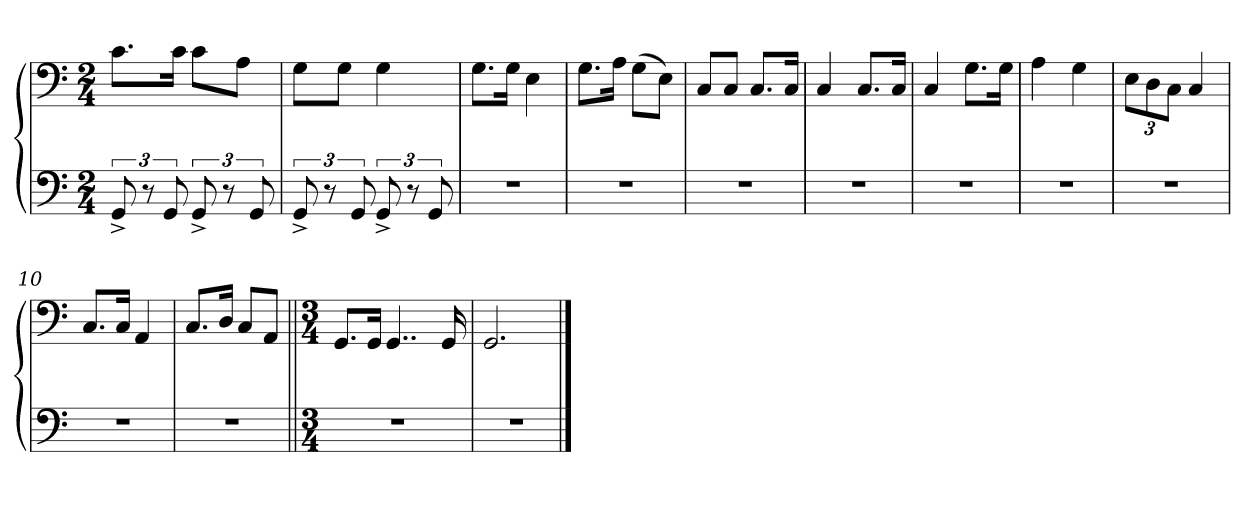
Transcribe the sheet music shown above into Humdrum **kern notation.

**kern	**kern
*part1	*part1
*staff2	*staff1
*clefF4	*clefF4
*k[]	*k[]
*M2/4	*M2/4
=1	=1
12GG^/	8.c\L
12r	.
12GG/	.
.	16c\Jk
12GG^/	8c\L
12r	.
.	8A\J
12GG/	.
=2	=2
12GG^/	8G\L
12r	.
.	8G\J
12GG/	.
12GG^/	4G\
12r	.
12GG/	.
=3	=3
2r	8.G\L
.	16G\Jk
.	4E\
=4	=4
2r	8.G\L
.	16A\Jk
.	(8G\L
.	8E\J)
=5	=5
2r	8C/L
.	8C/J
.	8.C/L
.	16C/Jk
=6	=6
2r	4C/
.	8.C/L
.	16C/Jk
=7	=7
2r	4C/
.	8.G\L
.	16G\Jk
=8	=8
2r	4A\
.	4G\
=9	=9
2r	12E\L
.	12D\
.	12C\J
.	4C/
=10	=10
2r	8.C/L
.	16C/Jk
.	4AA/
=11	=11
2r	8.C/L
.	16D/Jk
.	8C/L
.	8AA/J
=12||	=12||
*M3/4	*M3/4
2.r	8.GG/L
.	16GG/Jk
.	4..GG/
.	16GG/
=13	=13
2.r	2.GG/
==	==
*-	*-
